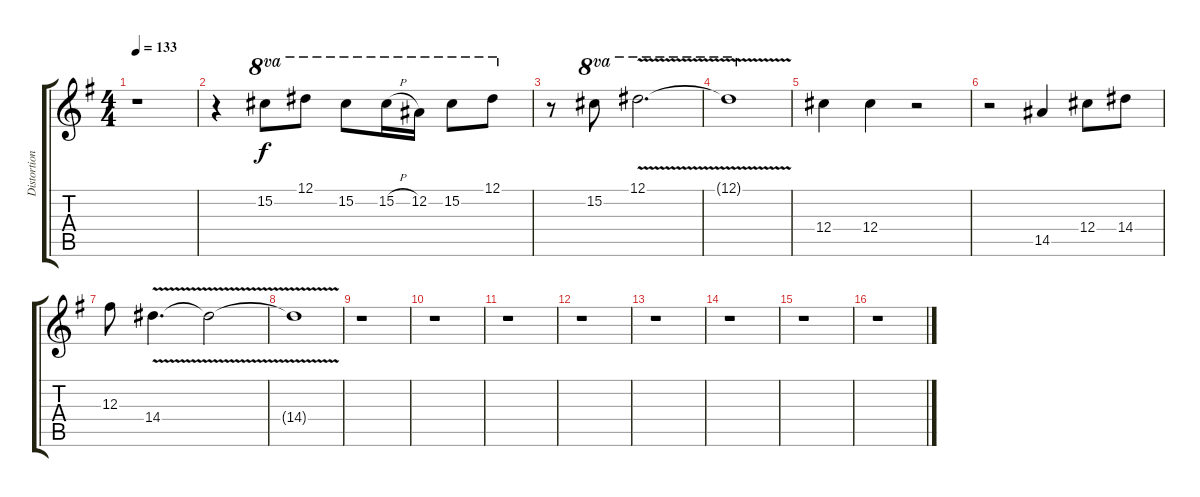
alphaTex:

\track ("Distortion" "Distortion") {instrument distortionguitar}
\staff {score tabs}
\tuning (Eb4 Bb3 Gb3 Db3 Ab2 Eb2) {hide}
\ts (4 4)
\tempo 133
\clef g2
\ks g
r.1{dy f} |
r.4 15.2.8{ot 8va} 12.1.8{ot 8va} 15.2.8{ot 8va} 15.2{h}.16{ot 8va} 12.2.16{ot 8va} 15.2.8{ot 8va} 12.1.8{ot 8va} |
r.8 15.2.8{ot 8va} 12.1{v}.2{d ot 8va} |
12.1{v t}.1{ot 8va} |
12.4.4 12.4.4 r.2 |
r.2 14.5.4 12.4.8 14.4.8 |
12.3.8 14.4{v}.4{d} 14.4{v t}.2 |
14.4{v t}.1 |
r.1 |
r.1 |
r.1 |
r.1 |
r.1 |
r.1 |
r.1 |
r.1
